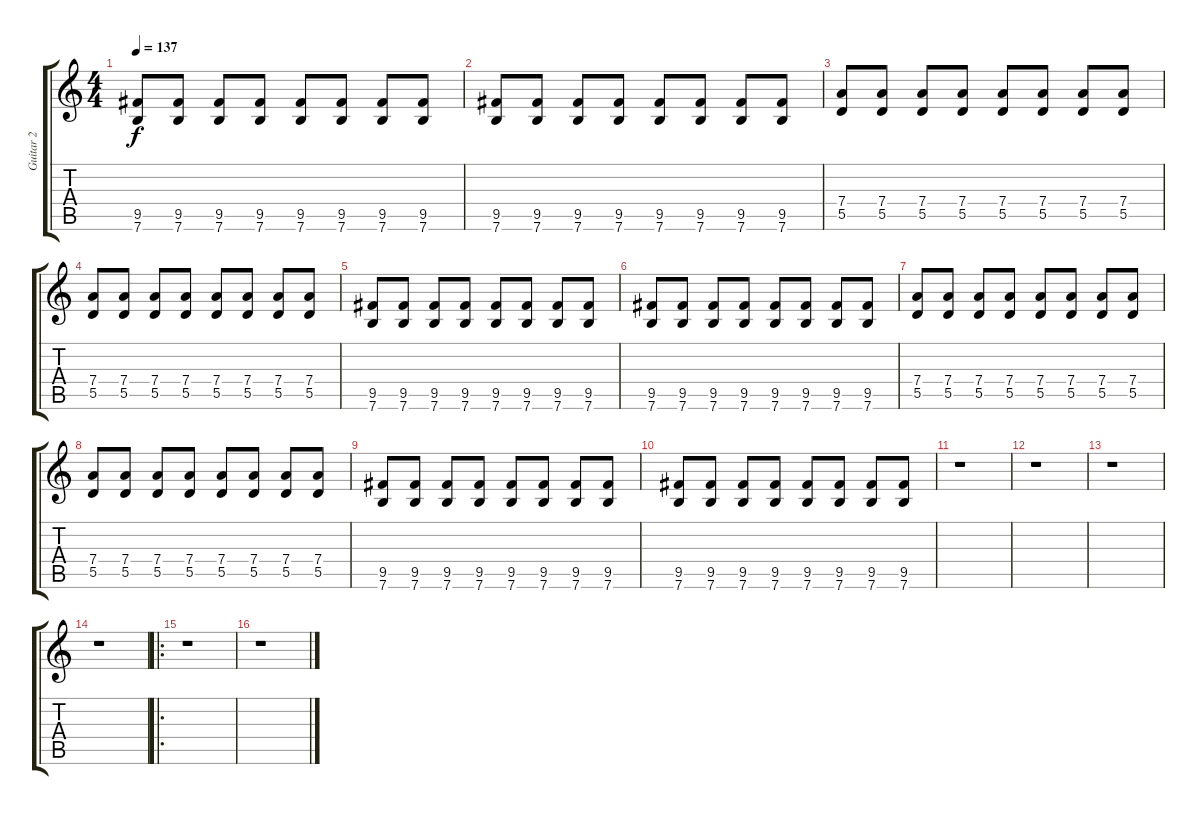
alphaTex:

\track ("Guitar 2" "Guitar 2") {instrument acousticguitarsteel}
\staff {score tabs}
\tuning (E4 B3 G3 D3 A2 E2) {hide}
\ts (4 4)
\tempo 137
\clef g2
\ks c
(9.5 7.6).8{dy f volume 7} (9.5 7.6).8 (9.5 7.6).8 (9.5 7.6).8 (9.5 7.6).8 (9.5 7.6).8 (9.5 7.6).8 (9.5 7.6).8 |
(9.5 7.6).8{volume 7} (9.5 7.6).8 (9.5 7.6).8 (9.5 7.6).8 (9.5 7.6).8 (9.5 7.6).8 (9.5 7.6).8 (9.5 7.6).8 |
(7.4 5.5).8{volume 7} (7.4 5.5).8 (7.4 5.5).8 (7.4 5.5).8 (7.4 5.5).8 (7.4 5.5).8 (7.4 5.5).8 (7.4 5.5).8 |
(7.4 5.5).8{volume 7} (7.4 5.5).8 (7.4 5.5).8 (7.4 5.5).8 (7.4 5.5).8 (7.4 5.5).8 (7.4 5.5).8 (7.4 5.5).8 |
(9.5 7.6).8{volume 7} (9.5 7.6).8 (9.5 7.6).8 (9.5 7.6).8 (9.5 7.6).8 (9.5 7.6).8 (9.5 7.6).8 (9.5 7.6).8 |
(9.5 7.6).8{volume 7} (9.5 7.6).8 (9.5 7.6).8 (9.5 7.6).8 (9.5 7.6).8 (9.5 7.6).8 (9.5 7.6).8 (9.5 7.6).8 |
(7.4 5.5).8{volume 7} (7.4 5.5).8 (7.4 5.5).8 (7.4 5.5).8 (7.4 5.5).8 (7.4 5.5).8 (7.4 5.5).8 (7.4 5.5).8 |
(7.4 5.5).8{volume 7} (7.4 5.5).8 (7.4 5.5).8 (7.4 5.5).8 (7.4 5.5).8 (7.4 5.5).8 (7.4 5.5).8 (7.4 5.5).8 |
(9.5 7.6).8{volume 7} (9.5 7.6).8 (9.5 7.6).8 (9.5 7.6).8 (9.5 7.6).8 (9.5 7.6).8 (9.5 7.6).8 (9.5 7.6).8 |
(9.5 7.6).8{volume 7} (9.5 7.6).8 (9.5 7.6).8 (9.5 7.6).8 (9.5 7.6).8 (9.5 7.6).8 (9.5 7.6).8 (9.5 7.6).8 |
r.1 |
r.1 |
r.1 |
r.1 |
\ro
r.1 |
r.1
